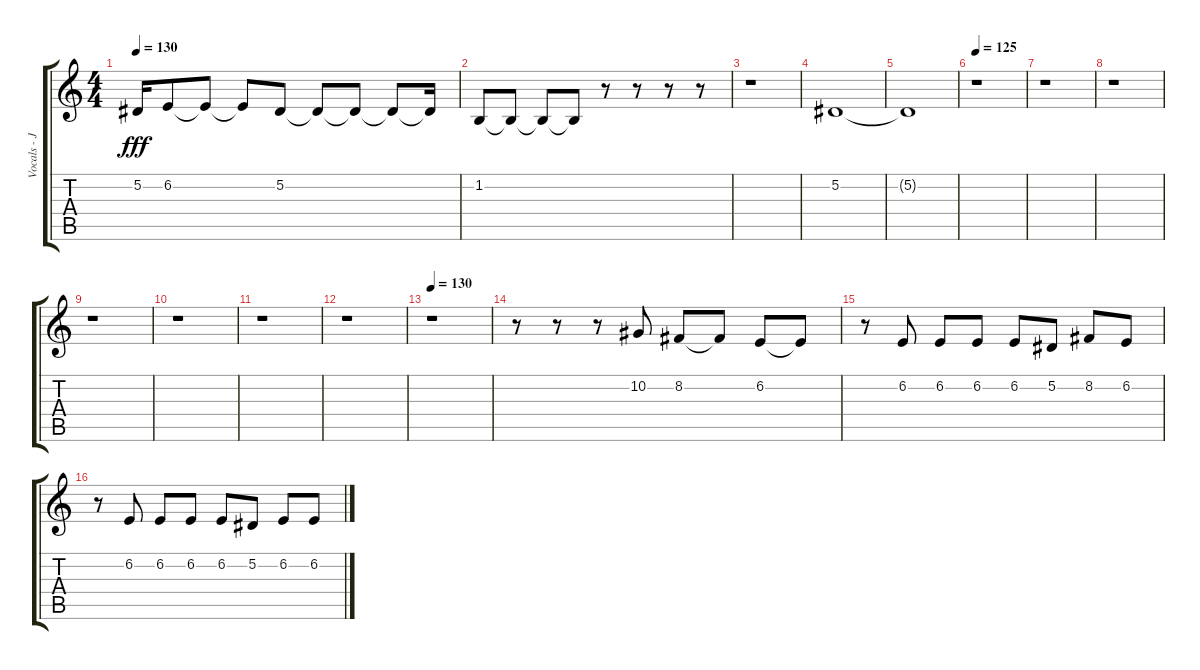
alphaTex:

\track ("Vocals - Johnny Franck" "Vocals - J") {instrument lead2sawtooth}
\staff {score tabs}
\tuning (Eb4 Bb3 G3 D3 A2 E2) {hide}
\ts (4 4)
\tempo 130
\clef g2
\ks c
5.2.16{dy fff} 6.2.8 6.2{t}.8 6.2{t}.8 5.2.8 5.2{t}.8 5.2{t}.8 5.2{t}.8 5.2{t}.16 |
1.2.8 1.2{t}.8 1.2{t}.8 1.2{t}.8 r.8 r.8 r.8 r.8 |
r.1 |
5.2.1 |
5.2{t}.1 |
\tempo 125
r.1 |
r.1 |
r.1 |
r.1 |
r.1 |
r.1 |
r.1 |
\tempo 130
r.1 |
r.8 r.8 r.8 10.2.8 8.2.8 8.2{t}.8 6.2.8 6.2{t}.8 |
r.8 6.2.8 6.2.8 6.2.8 6.2.8 5.2.8 8.2.8 6.2.8 |
r.8 6.2.8 6.2.8 6.2.8 6.2.8 5.2.8 6.2.8 6.2.8
